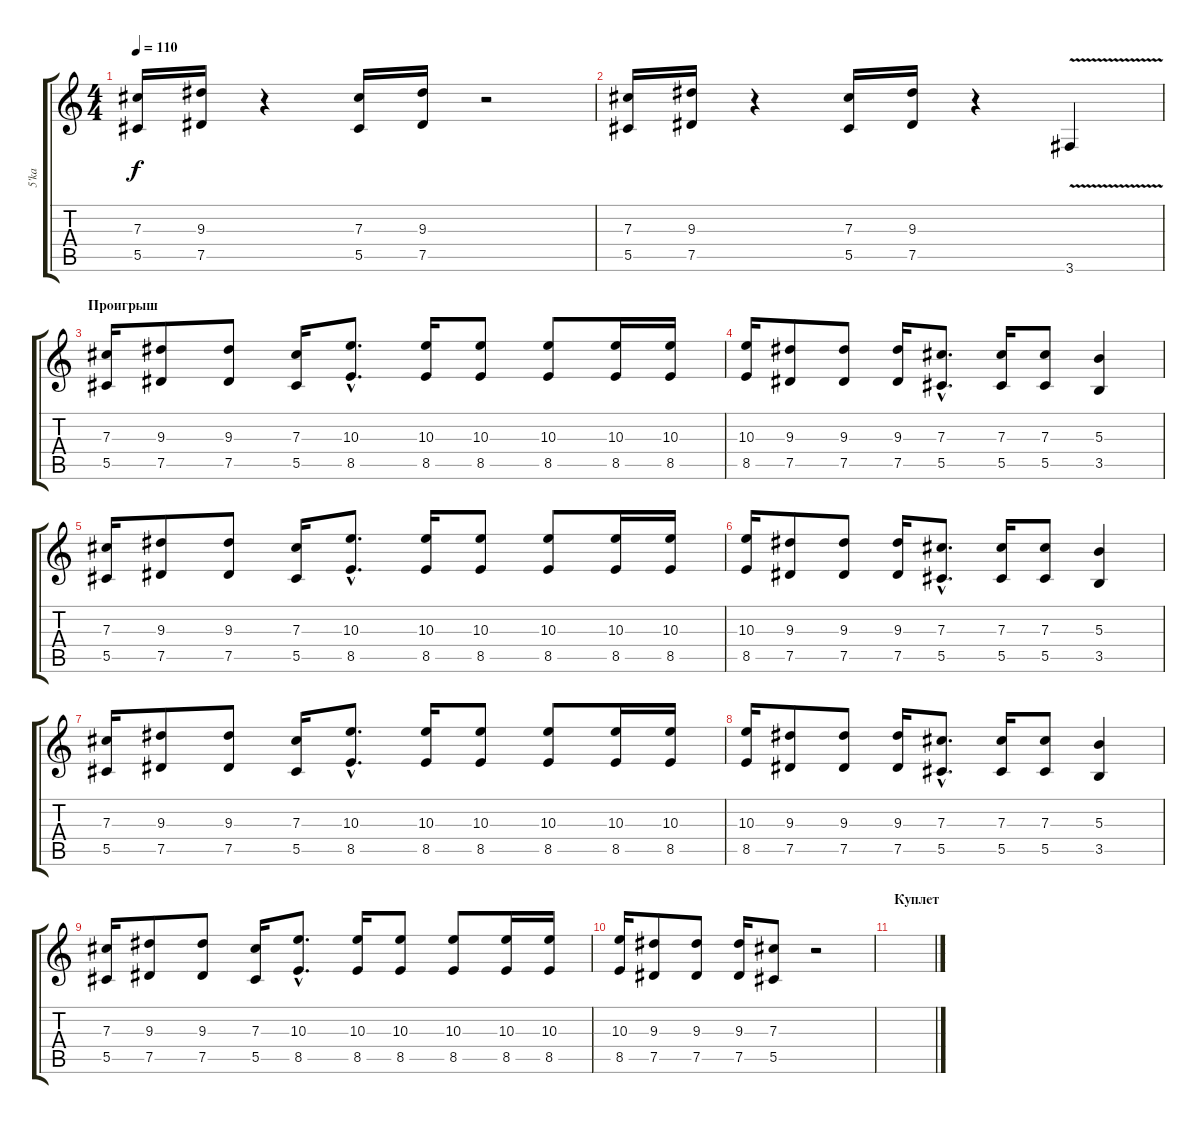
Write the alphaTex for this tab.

\track ("5'ka" "5'ka") {instrument distortionguitar}
\staff {score tabs}
\tuning (Eb4 Bb3 Gb3 Db3 Ab2 Eb2) {hide}
\ts (4 4)
\tempo 110
\clef g2
\ks c
(7.3 5.5).16{dy f instrument distortionguitar} (9.3 7.5).16 r.4 (7.3 5.5).16 (9.3 7.5).16 r.2 |
(7.3 5.5).16 (9.3 7.5).16 r.4 (7.3 5.5).16 (9.3 7.5).16 r.4 3.6{v}.4 |
\section ("" "Проигрыш")
(7.3 5.5).16 (9.3 7.5).8 (9.3 7.5).8 (7.3 5.5).16 (10.3{hac} 8.5{hac}).8{d} (10.3 8.5).16 (10.3 8.5).8 (10.3 8.5).8 (10.3 8.5).16 (10.3 8.5).16 |
(10.3 8.5).16 (9.3 7.5).8 (9.3 7.5).8 (9.3 7.5).16 (7.3{hac} 5.5{hac}).8{d} (7.3 5.5).16 (7.3 5.5).8 (5.3 3.5).4 |
(7.3 5.5).16 (9.3 7.5).8 (9.3 7.5).8 (7.3 5.5).16 (10.3{hac} 8.5{hac}).8{d} (10.3 8.5).16 (10.3 8.5).8 (10.3 8.5).8 (10.3 8.5).16 (10.3 8.5).16 |
(10.3 8.5).16 (9.3 7.5).8 (9.3 7.5).8 (9.3 7.5).16 (7.3{hac} 5.5{hac}).8{d} (7.3 5.5).16 (7.3 5.5).8 (5.3 3.5).4 |
(7.3 5.5).16 (9.3 7.5).8 (9.3 7.5).8 (7.3 5.5).16 (10.3{hac} 8.5{hac}).8{d} (10.3 8.5).16 (10.3 8.5).8 (10.3 8.5).8 (10.3 8.5).16 (10.3 8.5).16 |
(10.3 8.5).16 (9.3 7.5).8 (9.3 7.5).8 (9.3 7.5).16 (7.3{hac} 5.5{hac}).8{d} (7.3 5.5).16 (7.3 5.5).8 (5.3 3.5).4 |
(7.3 5.5).16 (9.3 7.5).8 (9.3 7.5).8 (7.3 5.5).16 (10.3{hac} 8.5{hac}).8{d} (10.3 8.5).16 (10.3 8.5).8 (10.3 8.5).8 (10.3 8.5).16 (10.3 8.5).16 |
(10.3 8.5).16 (9.3 7.5).8 (9.3 7.5).8 (9.3 7.5).16 (7.3 5.5).8 r.2 |
\section ("" "Куплет")
